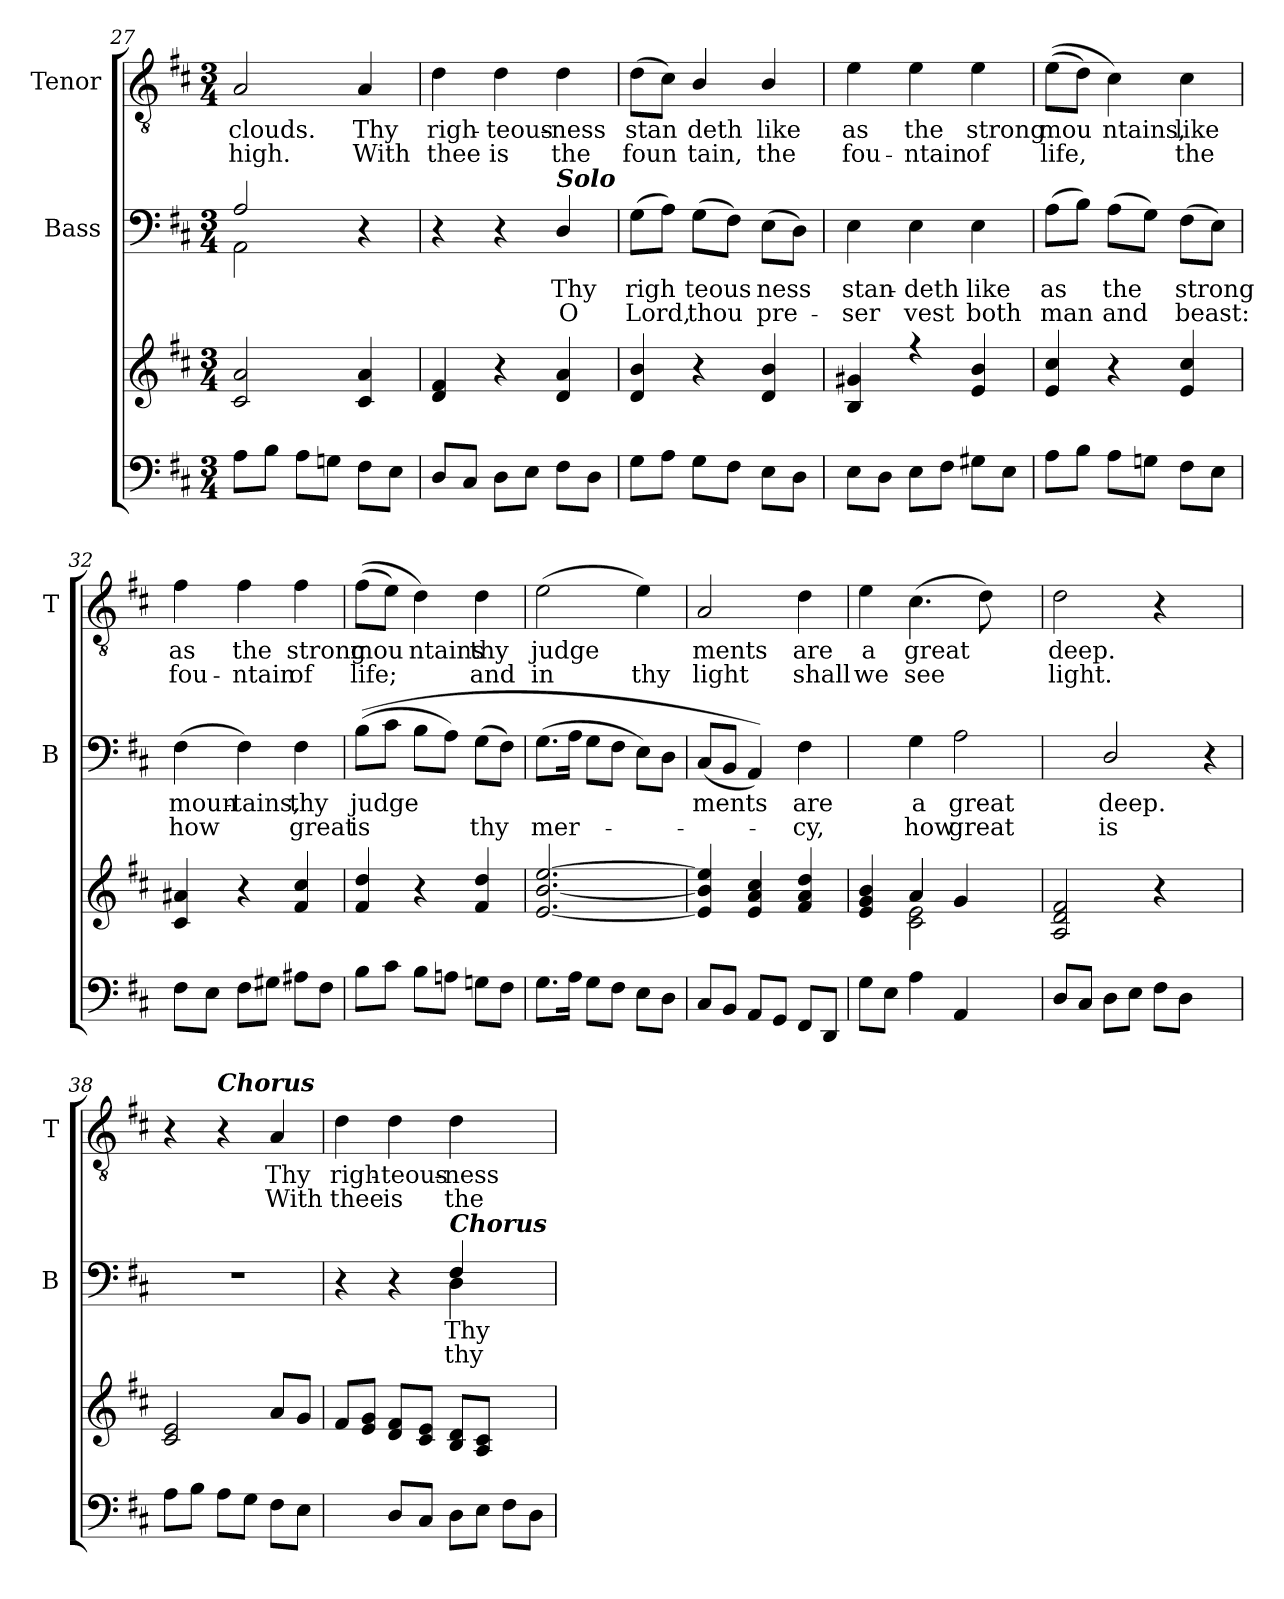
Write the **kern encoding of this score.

**kern	**kern	**kern	**text	**text	**kern	**text	**text
*part3	*part3	*part2	*part2	*part2	*part1	*part1	*part1
*staff4	*staff3	*staff2	*staff2	*staff2	*staff1	*staff1	*staff1
*	*	*I"Bass	*	*	*I"Tenor	*	*
*	*	*I'B	*	*	*I'T	*	*
*clefF4	*clefG2	*clefF4	*	*	*clefGv2	*	*
*k[f#c#]	*k[f#c#]	*k[f#c#]	*	*	*k[f#c#]	*	*
*D:	*D:	*D:	*	*	*D:	*	*
*M3/4	*M3/4	*M3/4	*	*	*M3/4	*	*
=27	=27	=27	=27	=27	=27	=27	=27
*	*^	*^	*	*	*	*	*
!	!	!	!	!	!	!	!	!LO:LY:b	!LO:LY:b
8A\L	2c#/ 2a/	2ryy	2A/	2AA\	.	.	2A/	clouds.	high.
8B\J	.	.	.	.	.	.	.	.	.
8A\L	.	.	.	.	.	.	.	.	.
8Gn\J	.	.	.	.	.	.	.	.	.
!	!	!	!	!	!	!	!	!LO:LY:b	!LO:LY:b
8F#\L	4c#/ 4a/	4ryy	4r	4ryy	.	.	4A/	Thy	With
8E\J	.	.	.	.	.	.	.	.	.
=28	=28	=28	=28	=28	=28	=28	=28	=28	=28
!	!	!	!	!	!	!	!	!LO:LY:b	!LO:LY:b
8D/L	4d/ 4f#/	2ryy	4r	2ryy	.	.	4d\	righ-	thee
8C#/J	.	.	.	.	.	.	.	.	.
!	!	!	!	!	!	!	!	!LO:LY:b	!LO:LY:b
8D\L	4r	.	4r	.	.	.	4d\	-teous-	is
8E\J	.	.	.	.	.	.	.	.	.
!	!	!	!LO:TX:a:Bi:t=Solo	!	!	!	!	!	!
!	!	!	!	!	!LO:LY:b	!LO:LY:b	!	!LO:LY:b	!LO:LY:b
8F#\L	4d/ 4a/	4ryy	4D/	4ryy	Thy	O	4d\	-ness	the
8D\J	.	.	.	.	.	.	.	.	.
=29	=29	=29	=29	=29	=29	=29	=29	=29	=29
!	!	!	!	!	!LO:LY:b	!LO:LY:b	!	!LO:LY:b	!LO:LY:b
8G\L	4d/ 4b/	2ryy	(>8G\L	2ryy	righ­	Lord,	(>8d\L	stan­	foun­
8A\J	.	.	8A\J)	.	.	.	8c#\J)	.	.
!	!	!	!	!	!LO:LY:b	!LO:LY:b	!	!LO:LY:b	!LO:LY:b
8G\L	4r	.	(>8G\L	.	teous­	thou	4B/	deth	tain,
8F#\J	.	.	8F#\J)	.	.	.	.	.	.
!	!	!	!	!	!LO:LY:b	!LO:LY:b	!	!LO:LY:b	!LO:LY:b
8E\L	4d/ 4b/	4ryy	(>8E\L	4ryy	ness	pre-	4B/	like	the
8D\J	.	.	8D\J)	.	.	.	.	.	.
*	*	*	*v	*v	*	*	*	*	*
=30	=30	=30	=30	=30	=30	=30	=30	=30
!	!	!	!	!LO:LY:b	!LO:LY:b	!	!LO:LY:b	!LO:LY:b
8E\L	4B/ 4g#X/	2.ryy	4E\	stan-	-ser­	4e\	as	fou-
8D\J	.	.	.	.	.	.	.	.
!	!	!	!	!LO:LY:b	!LO:LY:b	!	!LO:LY:b	!LO:LY:b
8E\L	4r	.	4E\	-deth	vest	4e\	the	-ntain
8F#\J	.	.	.	.	.	.	.	.
!	!	!	!	!LO:LY:b	!LO:LY:b	!	!LO:LY:b	!LO:LY:b
8G#X\L	4e/ 4b/	.	4E\	like	both	4e\	strong	of
8E\J	.	.	.	.	.	.	.	.
*	*v	*v	*	*	*	*	*	*
!!LO:LB:g=z
=31	=31	=31	=31	=31	=31	=31	=31
!	!	!	!LO:LY:b	!LO:LY:b	!	!LO:LY:b	!LO:LY:b
8A\L	4e/ 4cc#/	(>8A\L	as	man	(>(>8e\L	mou­	life,
8B\J	.	8B\J)	.	.	8d\J)	.	.
!	!	!	!LO:LY:b	!LO:LY:b	!	!LO:LY:b	!
8A\L	4r	(>8A\L	the	and	4c#\)	ntains,	.
8Gn\J	.	8G\J)	.	.	.	.	.
!	!	!	!LO:LY:b	!LO:LY:b	!	!LO:LY:b	!LO:LY:b
8F#\L	4e/ 4cc#/	(>8F#\L	strong	beast:	4c#\	like	the
8E\J	.	8E\J)	.	.	.	.	.
=32	=32	=32	=32	=32	=32	=32	=32
!	!	!	!LO:LY:b	!LO:LY:b	!	!LO:LY:b	!LO:LY:b
8F#\L	4c#/ 4a#X/	(>4F#\	moun-	how	4f#\	as	fou-
8E\J	.	.	.	.	.	.	.
!	!	!	!LO:LY:b	!	!	!LO:LY:b	!LO:LY:b
8F#\L	4r	4F#\)	-tains,	.	4f#\	the	-ntain
8G#X\J	.	.	.	.	.	.	.
!	!	!	!LO:LY:b	!LO:LY:b	!	!LO:LY:b	!LO:LY:b
8A#X\L	4f#/ 4cc#/	4F#\	thy	great	4f#\	strong	of
8F#\J	.	.	.	.	.	.	.
=33	=33	=33	=33	=33	=33	=33	=33
!	!	!	!LO:LY:b	!LO:LY:b	!	!LO:LY:b	!LO:LY:b
8B\L	4f#/ 4dd/	(>(>8B\L	judge­	is	(>(>8f#\L	mou­	life;
8c#\J	.	8c#\J	.	.	8e\J)	.	.
!	!	!	!	!	!	!LO:LY:b	!
8B\L	4r	8B\L	.	.	4d\)	ntains	.
8An\J	.	8A\J)	.	.	.	.	.
!	!	!	!	!LO:LY:b	!	!LO:LY:b	!LO:LY:b
8Gn\L	4f#/ 4dd/	(>8G\L	.	thy	4d\	thy	and
8F#\J	.	8F#\J)	.	.	.	.	.
=34	=34	=34	=34	=34	=34	=34	=34
!	!	!	!	!LO:LY:b	!	!LO:LY:b	!LO:LY:b
8.G\L	[2.e/ [2.b/ [2.ee/	(<8.G\L	.	mer-	(>2e\	judge­	in
16A\Jk	.	16A\Jk	.	.	.	.	.
8G\L	.	8G\L	.	.	.	.	.
8F#\J	.	8F#\J	.	.	.	.	.
!	!	!	!	!	!	!	!LO:LY:b
8E\L	.	8E\L)	.	.	4e\)	.	thy
8D\J	.	8D\J	.	.	.	.	.
=35	=35	=35	=35	=35	=35	=35	=35
!	!	!	!LO:LY:b	!	!	!LO:LY:b	!LO:LY:b
8C#/L	4e/] 4b/] 4ee/]	(<8C#/L	ments	.	2A/	ments	light
8BB/J	.	8BB/J	.	.	.	.	.
8AA/L	4e/ 4a/ 4cc#/	4AA/))	.	.	.	.	.
8GG/J	.	.	.	.	.	.	.
!	!	!	!LO:LY:b	!LO:LY:b	!	!LO:LY:b	!LO:LY:b
8FF#/L	4f#/ 4a/ 4dd/	4F#\	are	-cy,	4d\	are	shall
8DD/J	.	.	.	.	.	.	.
!!LO:PB:g=z
=36	=36	=36	=36	=36	=36	=36	=36
*	*^	*	*	*	*	*	*
!	!	!	!LO:N:vis=1	!	!	!	!LO:LY:b	!LO:LY:b
*	*	*	*^	*	*	*	*	*
8G\L	4e/ 4g/ 4b/	4ryy	2.ryy	4ryy	.	.	4e\	a	we
8E\J	.	.	.	.	.	.	.	.	.
!	!	!	!	!	!LO:LY:b	!LO:LY:b	!	!LO:LY:b	!LO:LY:b
4A\	4a/	2c#\ 2e\	.	4G\	a	how	(>4.c#\	great	see
!	!	!	!	!	!LO:LY:b	!LO:LY:b	!	!	!
4AA/	4g/	.	.	2A\	great	great	.	.	.
.	.	.	.	.	.	.	8d\)	.	.
4ryy	4ryy	4ryy	4ryy	.	.	.	4ryy	.	.
=37	=37	=37	=37	=37	=37	=37	=37	=37	=37
!	!	!	!LO:N:vis=1	!	!	!	!	!LO:LY:b	!LO:LY:b
8D/L	2A/ 2d/ 2f#/	2ryy	2.ryy	4ryy	.	.	2d\	deep.	light.
8C#/J	.	.	.	.	.	.	.	.	.
!	!	!	!	!	!LO:LY:b	!LO:LY:b	!	!	!
8D\L	.	.	.	2D/	deep.	is	.	.	.
8E\J	.	.	.	.	.	.	.	.	.
8F#\L	4r	4ryy	.	.	.	.	4r	.	.
8D\J	.	.	.	.	.	.	.	.	.
4ryy	4ryy	4ryy	4ryy	4r	.	.	4ryy	.	.
*	*	*	*v	*v	*	*	*	*	*
=38	=38	=38	=38	=38	=38	=38	=38	=38
8A\L	2c#/ 2e/	2ryy	2.r	.	.	4r	.	.
8B\J	.	.	.	.	.	.	.	.
!	!	!	!	!	!	!LO:TX:a:Bi:t=Chorus	!	!
8A\L	.	.	.	.	.	4r	.	.
8G\J	.	.	.	.	.	.	.	.
!	!	!	!	!	!	!	!LO:LY:b	!LO:LY:b
8F#\L	8a/L	4ryy	.	.	.	4A/	Thy	With
8E\J	8g/J	.	.	.	.	.	.	.
=39	=39	=39	=39	=39	=39	=39	=39	=39
!	!	!LO:N:vis=1	!	!	!	!	!LO:LY:b	!LO:LY:b
*	*	*	*^	*	*	*	*	*
4ryy	8f#/L	2.ryy	4ryy	4r	.	.	4d\	righ-	thee
.	8e/ 8g/J	.	.	.	.	.	.	.	.
!	!	!	!	!	!	!	!	!LO:LY:b	!LO:LY:b
8D/L	8d/ 8f#/L	.	4ryy	4r	.	.	4d\	-teous-	is
8C#/J	8c#/ 8e/J	.	.	.	.	.	.	.	.
!	!	!	!LO:TX:a:Bi:t=Chorus	!	!	!	!	!	!
!	!	!	!	!	!LO:LY:b	!LO:LY:b	!	!LO:LY:b	!LO:LY:b
8D\L	8B/ 8d/L	.	4F#/	4D\	Thy	thy	4d\	-ness	the
8E\J	8A/ 8c#/J	.	.	.	.	.	.	.	.
8F#\L	4ryy	4ryy	4ryy	4ryy	.	.	4ryy	.	.
8D\J	.	.	.	.	.	.	.	.	.
*	*v	*v	*	*	*	*	*	*	*
*	*	*v	*v	*	*	*	*	*
=	=	=	=	=	=	=	=
*-	*-	*-	*-	*-	*-	*-	*-
